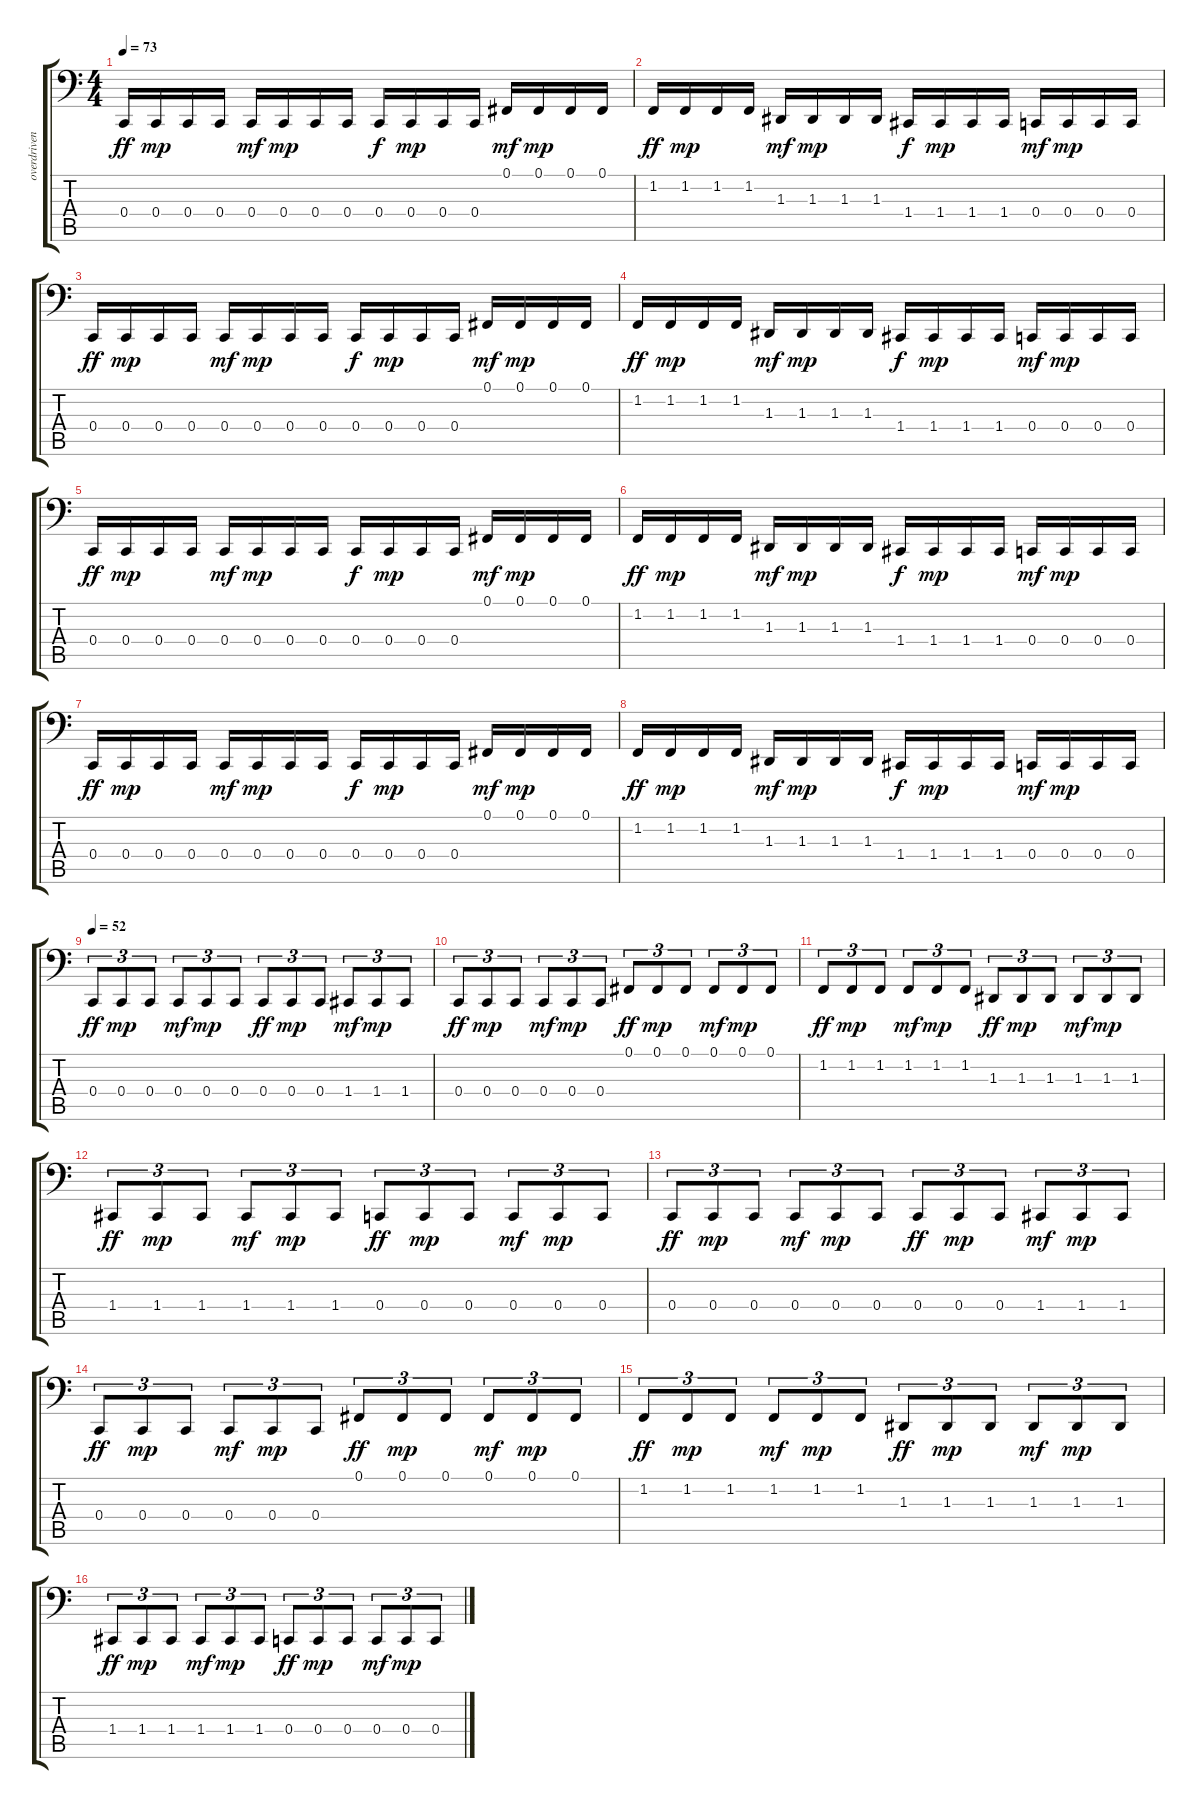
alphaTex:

\track ("overdriven-guitar" "overdriven") {instrument overdrivenguitar}
\staff {score tabs}
\tuning (Gb1 E1 D1 C1 Bb0 Ab0) {hide}
\ts (4 4)
\tempo 73
\clef f4
\ks c
0.4.16{dy ff} 0.4.16{dy mp} 0.4.16 0.4.16 0.4.16{dy mf} 0.4.16{dy mp} 0.4.16 0.4.16 0.4.16{dy f} 0.4.16{dy mp} 0.4.16 0.4.16 0.1.16{dy mf} 0.1.16{dy mp} 0.1.16 0.1.16 |
1.2.16{dy ff} 1.2.16{dy mp} 1.2.16 1.2.16 1.3.16{dy mf} 1.3.16{dy mp} 1.3.16 1.3.16 1.4.16{dy f} 1.4.16{dy mp} 1.4.16 1.4.16 0.4.16{dy mf} 0.4.16{dy mp} 0.4.16 0.4.16 |
0.4.16{dy ff} 0.4.16{dy mp} 0.4.16 0.4.16 0.4.16{dy mf} 0.4.16{dy mp} 0.4.16 0.4.16 0.4.16{dy f} 0.4.16{dy mp} 0.4.16 0.4.16 0.1.16{dy mf} 0.1.16{dy mp} 0.1.16 0.1.16 |
1.2.16{dy ff} 1.2.16{dy mp} 1.2.16 1.2.16 1.3.16{dy mf} 1.3.16{dy mp} 1.3.16 1.3.16 1.4.16{dy f} 1.4.16{dy mp} 1.4.16 1.4.16 0.4.16{dy mf} 0.4.16{dy mp} 0.4.16 0.4.16 |
0.4.16{dy ff} 0.4.16{dy mp} 0.4.16 0.4.16 0.4.16{dy mf} 0.4.16{dy mp} 0.4.16 0.4.16 0.4.16{dy f} 0.4.16{dy mp} 0.4.16 0.4.16 0.1.16{dy mf} 0.1.16{dy mp} 0.1.16 0.1.16 |
1.2.16{dy ff} 1.2.16{dy mp} 1.2.16 1.2.16 1.3.16{dy mf} 1.3.16{dy mp} 1.3.16 1.3.16 1.4.16{dy f} 1.4.16{dy mp} 1.4.16 1.4.16 0.4.16{dy mf} 0.4.16{dy mp} 0.4.16 0.4.16 |
0.4.16{dy ff} 0.4.16{dy mp} 0.4.16 0.4.16 0.4.16{dy mf} 0.4.16{dy mp} 0.4.16 0.4.16 0.4.16{dy f} 0.4.16{dy mp} 0.4.16 0.4.16 0.1.16{dy mf} 0.1.16{dy mp} 0.1.16 0.1.16 |
1.2.16{dy ff} 1.2.16{dy mp} 1.2.16 1.2.16 1.3.16{dy mf} 1.3.16{dy mp} 1.3.16 1.3.16 1.4.16{dy f} 1.4.16{dy mp} 1.4.16 1.4.16 0.4.16{dy mf} 0.4.16{dy mp} 0.4.16 0.4.16 |
\tempo 52
0.4.8{tu (3 2) dy ff} 0.4.8{tu (3 2) dy mp} 0.4.8{tu (3 2)} 0.4.8{tu (3 2) dy mf} 0.4.8{tu (3 2) dy mp} 0.4.8{tu (3 2)} 0.4.8{tu (3 2) dy ff} 0.4.8{tu (3 2) dy mp} 0.4.8{tu (3 2)} 1.4.8{tu (3 2) dy mf} 1.4.8{tu (3 2) dy mp} 1.4.8{tu (3 2)} |
0.4.8{tu (3 2) dy ff} 0.4.8{tu (3 2) dy mp} 0.4.8{tu (3 2)} 0.4.8{tu (3 2) dy mf} 0.4.8{tu (3 2) dy mp} 0.4.8{tu (3 2)} 0.1.8{tu (3 2) dy ff} 0.1.8{tu (3 2) dy mp} 0.1.8{tu (3 2)} 0.1.8{tu (3 2) dy mf} 0.1.8{tu (3 2) dy mp} 0.1.8{tu (3 2)} |
1.2.8{tu (3 2) dy ff} 1.2.8{tu (3 2) dy mp} 1.2.8{tu (3 2)} 1.2.8{tu (3 2) dy mf} 1.2.8{tu (3 2) dy mp} 1.2.8{tu (3 2)} 1.3.8{tu (3 2) dy ff} 1.3.8{tu (3 2) dy mp} 1.3.8{tu (3 2)} 1.3.8{tu (3 2) dy mf} 1.3.8{tu (3 2) dy mp} 1.3.8{tu (3 2)} |
1.4.8{tu (3 2) dy ff} 1.4.8{tu (3 2) dy mp} 1.4.8{tu (3 2)} 1.4.8{tu (3 2) dy mf} 1.4.8{tu (3 2) dy mp} 1.4.8{tu (3 2)} 0.4.8{tu (3 2) dy ff} 0.4.8{tu (3 2) dy mp} 0.4.8{tu (3 2)} 0.4.8{tu (3 2) dy mf} 0.4.8{tu (3 2) dy mp} 0.4.8{tu (3 2)} |
0.4.8{tu (3 2) dy ff} 0.4.8{tu (3 2) dy mp} 0.4.8{tu (3 2)} 0.4.8{tu (3 2) dy mf} 0.4.8{tu (3 2) dy mp} 0.4.8{tu (3 2)} 0.4.8{tu (3 2) dy ff} 0.4.8{tu (3 2) dy mp} 0.4.8{tu (3 2)} 1.4.8{tu (3 2) dy mf} 1.4.8{tu (3 2) dy mp} 1.4.8{tu (3 2)} |
0.4.8{tu (3 2) dy ff} 0.4.8{tu (3 2) dy mp} 0.4.8{tu (3 2)} 0.4.8{tu (3 2) dy mf} 0.4.8{tu (3 2) dy mp} 0.4.8{tu (3 2)} 0.1.8{tu (3 2) dy ff} 0.1.8{tu (3 2) dy mp} 0.1.8{tu (3 2)} 0.1.8{tu (3 2) dy mf} 0.1.8{tu (3 2) dy mp} 0.1.8{tu (3 2)} |
1.2.8{tu (3 2) dy ff} 1.2.8{tu (3 2) dy mp} 1.2.8{tu (3 2)} 1.2.8{tu (3 2) dy mf} 1.2.8{tu (3 2) dy mp} 1.2.8{tu (3 2)} 1.3.8{tu (3 2) dy ff} 1.3.8{tu (3 2) dy mp} 1.3.8{tu (3 2)} 1.3.8{tu (3 2) dy mf} 1.3.8{tu (3 2) dy mp} 1.3.8{tu (3 2)} |
1.4.8{tu (3 2) dy ff} 1.4.8{tu (3 2) dy mp} 1.4.8{tu (3 2)} 1.4.8{tu (3 2) dy mf} 1.4.8{tu (3 2) dy mp} 1.4.8{tu (3 2)} 0.4.8{tu (3 2) dy ff} 0.4.8{tu (3 2) dy mp} 0.4.8{tu (3 2)} 0.4.8{tu (3 2) dy mf} 0.4.8{tu (3 2) dy mp} 0.4.8{tu (3 2)}
